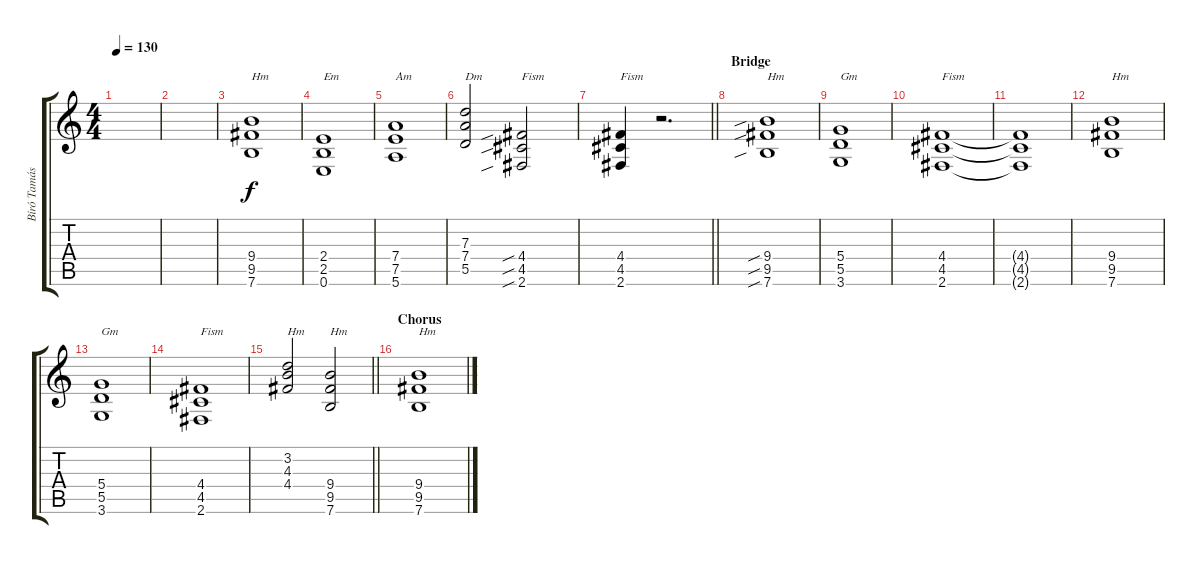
\track ("Bíró Tamás-Lead1" "Bíró Tamás") {instrument distortionguitar}
\staff {score tabs}
\tuning (E4 B3 G3 D3 A2 E2) {hide}
\ts (4 4)
\tempo 130
\clef g2
\ks c
|
|
(9.4 9.5 7.6).1{txt "Hm"} |
(2.4 2.5 0.6).1{txt "Em"} |
(7.4 7.5 5.6).1{txt "Am"} |
(7.3 7.4 5.5).2{txt "Dm"} (4.4{sib} 4.5{sib} 2.6{sib}).2{txt "Fism"} |
\barLineRight lightlight
(4.4 4.5 2.6).4{txt "Fism"} r.2{d} |
\section ("" "Bridge")
(9.4{sib} 9.5{sib} 7.6{sib}).1{txt "Hm"} |
(5.4 5.5 3.6).1{txt "Gm"} |
(4.4 4.5 2.6).1{txt "Fism"} |
(4.4{t} 4.5{t} 2.6{t}).1 |
(9.4 9.5 7.6).1{txt "Hm"} |
(5.4 5.5 3.6).1{txt "Gm"} |
(4.4 4.5 2.6).1{txt "Fism"} |
\barLineRight lightlight
(3.2 4.3 4.4).2{txt "Hm"} (9.4 9.5 7.6).2{txt "Hm"} |
\section ("" "Chorus")
(9.4 9.5 7.6).1{txt "Hm"}
